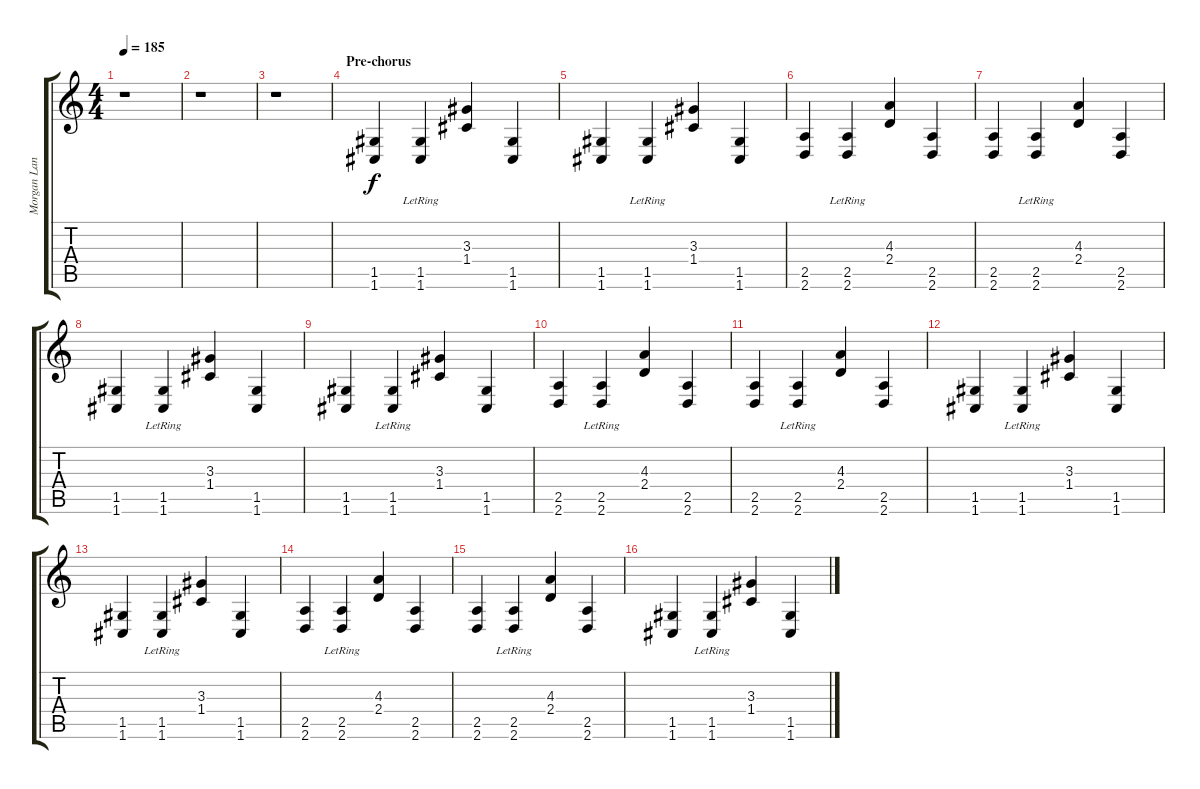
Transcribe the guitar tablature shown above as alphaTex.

\track ("Morgan Lander - Guitar" "Morgan Lan") {instrument distortionguitar}
\staff {score tabs}
\tuning (D4 A3 F3 C3 G2 C2) {hide}
\ts (4 4)
\tempo 185
\clef g2
\ks c
r.1{dy f} |
r.1 |
r.1 |
\section ("" "Pre-chorus")
(1.5 1.6).4{volume 12 balance 13 instrument distortionguitar} (1.5{lr} 1.6{lr}).4 (3.3 1.4).4 (1.5 1.6).4 |
(1.5 1.6).4 (1.5{lr} 1.6{lr}).4 (3.3 1.4).4 (1.5 1.6).4 |
(2.5 2.6).4 (2.5{lr} 2.6{lr}).4 (4.3 2.4).4 (2.5 2.6).4 |
(2.5 2.6).4 (2.5{lr} 2.6{lr}).4 (4.3 2.4).4 (2.5 2.6).4 |
(1.5 1.6).4 (1.5{lr} 1.6{lr}).4 (3.3 1.4).4 (1.5 1.6).4 |
(1.5 1.6).4 (1.5{lr} 1.6{lr}).4 (3.3 1.4).4 (1.5 1.6).4 |
(2.5 2.6).4 (2.5{lr} 2.6{lr}).4 (4.3 2.4).4 (2.5 2.6).4 |
(2.5 2.6).4 (2.5{lr} 2.6{lr}).4 (4.3 2.4).4 (2.5 2.6).4 |
(1.5 1.6).4 (1.5{lr} 1.6{lr}).4 (3.3 1.4).4 (1.5 1.6).4 |
(1.5 1.6).4 (1.5{lr} 1.6{lr}).4 (3.3 1.4).4 (1.5 1.6).4 |
(2.5 2.6).4 (2.5{lr} 2.6{lr}).4 (4.3 2.4).4 (2.5 2.6).4 |
(2.5 2.6).4 (2.5{lr} 2.6{lr}).4 (4.3 2.4).4 (2.5 2.6).4 |
(1.5 1.6).4 (1.5{lr} 1.6{lr}).4 (3.3 1.4).4 (1.5 1.6).4
